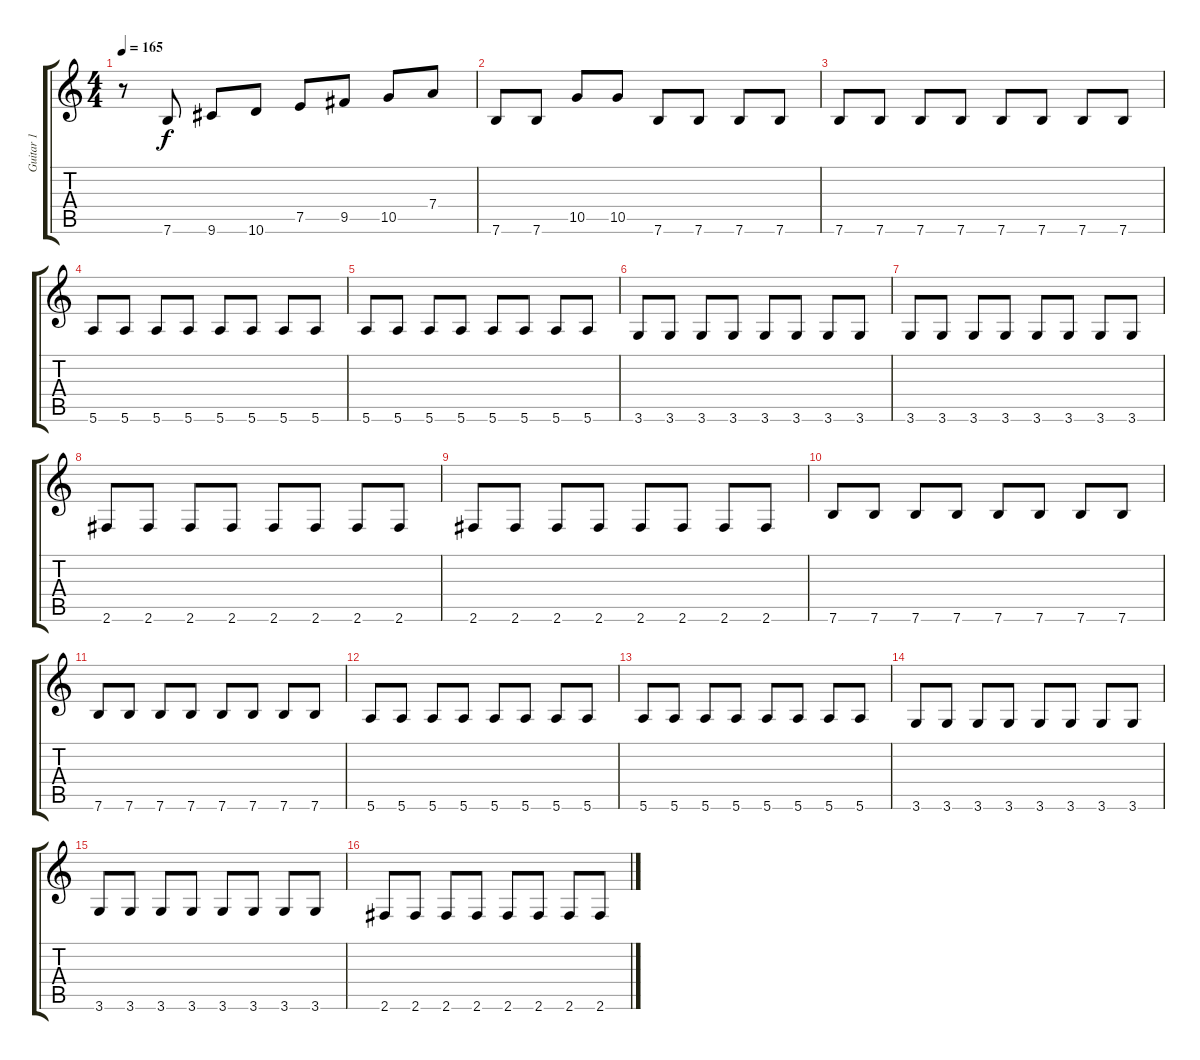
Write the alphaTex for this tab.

\track ("Guitar 1" "Guitar 1") {instrument distortionguitar}
\staff {score tabs}
\tuning (E4 B3 G3 D3 A2 E2) {hide}
\ts (4 4)
\tempo 165
\clef g2
\ks c
r.8{dy f} 7.6.8 9.6.8 10.6.8 7.5.8 9.5.8 10.5.8 7.4.8 |
7.6.8 7.6.8 10.5.8 10.5.8 7.6.8 7.6.8 7.6.8 7.6.8 |
7.6.8 7.6.8 7.6.8 7.6.8 7.6.8 7.6.8 7.6.8 7.6.8 |
5.6.8 5.6.8 5.6.8 5.6.8 5.6.8 5.6.8 5.6.8 5.6.8 |
5.6.8 5.6.8 5.6.8 5.6.8 5.6.8 5.6.8 5.6.8 5.6.8 |
3.6.8 3.6.8 3.6.8 3.6.8 3.6.8 3.6.8 3.6.8 3.6.8 |
3.6.8 3.6.8 3.6.8 3.6.8 3.6.8 3.6.8 3.6.8 3.6.8 |
2.6.8 2.6.8 2.6.8 2.6.8 2.6.8 2.6.8 2.6.8 2.6.8 |
2.6.8 2.6.8 2.6.8 2.6.8 2.6.8 2.6.8 2.6.8 2.6.8 |
7.6.8 7.6.8 7.6.8 7.6.8 7.6.8 7.6.8 7.6.8 7.6.8 |
7.6.8 7.6.8 7.6.8 7.6.8 7.6.8 7.6.8 7.6.8 7.6.8 |
5.6.8 5.6.8 5.6.8 5.6.8 5.6.8 5.6.8 5.6.8 5.6.8 |
5.6.8 5.6.8 5.6.8 5.6.8 5.6.8 5.6.8 5.6.8 5.6.8 |
3.6.8 3.6.8 3.6.8 3.6.8 3.6.8 3.6.8 3.6.8 3.6.8 |
3.6.8 3.6.8 3.6.8 3.6.8 3.6.8 3.6.8 3.6.8 3.6.8 |
2.6.8 2.6.8 2.6.8 2.6.8 2.6.8 2.6.8 2.6.8 2.6.8
